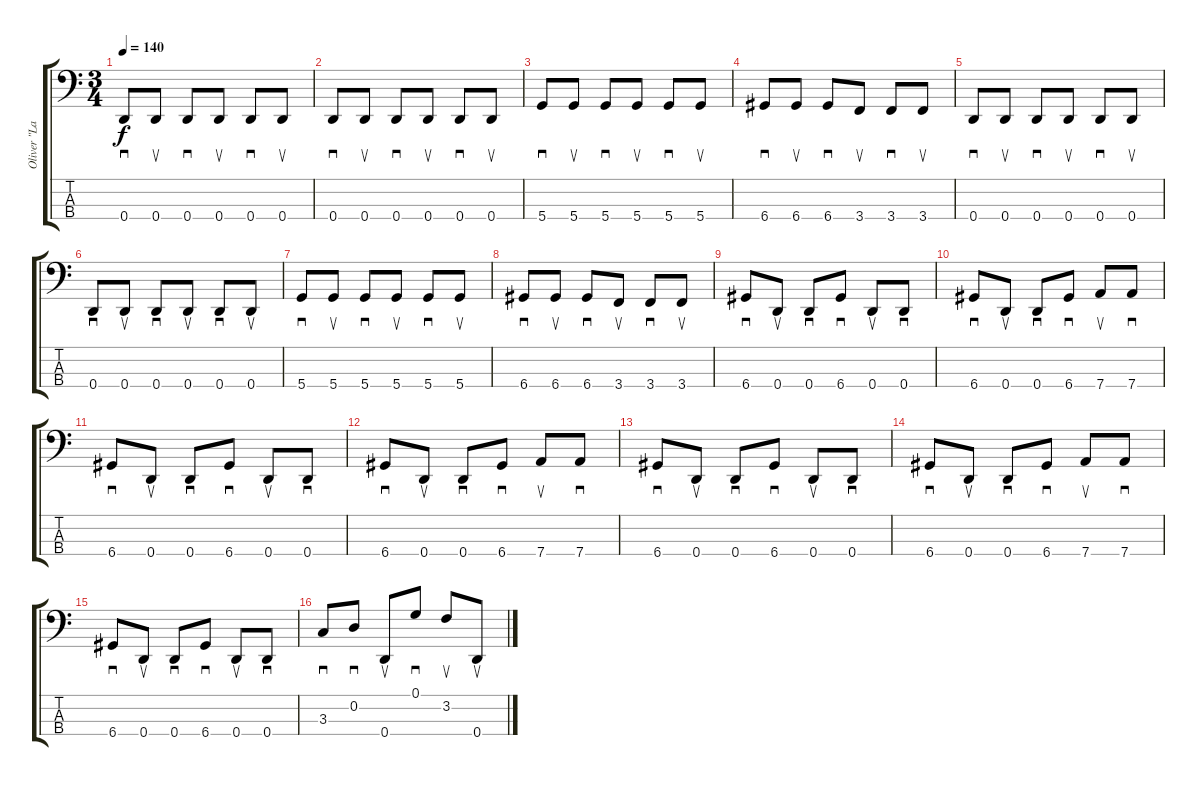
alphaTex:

\track ("Oliver \"Lars\" Riedel" "Oliver \"La") {instrument electricbassfinger}
\staff {score tabs}
\tuning (G2 D2 A1 D1) {hide}
\ts (3 4)
\tempo 140
\clef f4
\ks c
0.4.8{sd dy f} 0.4.8{su} 0.4.8{sd} 0.4.8{su} 0.4.8{sd} 0.4.8{su} |
0.4.8{sd} 0.4.8{su} 0.4.8{sd} 0.4.8{su} 0.4.8{sd} 0.4.8{su} |
5.4.8{sd} 5.4.8{su} 5.4.8{sd} 5.4.8{su} 5.4.8{sd} 5.4.8{su} |
6.4.8{sd} 6.4.8{su} 6.4.8{sd} 3.4.8{su} 3.4.8{sd} 3.4.8{su} |
0.4.8{sd} 0.4.8{su} 0.4.8{sd} 0.4.8{su} 0.4.8{sd} 0.4.8{su} |
0.4.8{sd} 0.4.8{su} 0.4.8{sd} 0.4.8{su} 0.4.8{sd} 0.4.8{su} |
5.4.8{sd} 5.4.8{su} 5.4.8{sd} 5.4.8{su} 5.4.8{sd} 5.4.8{su} |
6.4.8{sd} 6.4.8{su} 6.4.8{sd} 3.4.8{su} 3.4.8{sd} 3.4.8{su} |
6.4.8{sd} 0.4.8{su} 0.4.8{sd} 6.4.8{sd} 0.4.8{su} 0.4.8{sd} |
6.4.8{sd} 0.4.8{su} 0.4.8{sd} 6.4.8{sd} 7.4.8{su} 7.4.8{sd} |
6.4.8{sd} 0.4.8{su} 0.4.8{sd} 6.4.8{sd} 0.4.8{su} 0.4.8{sd} |
6.4.8{sd} 0.4.8{su} 0.4.8{sd} 6.4.8{sd} 7.4.8{su} 7.4.8{sd} |
6.4.8{sd} 0.4.8{su} 0.4.8{sd} 6.4.8{sd} 0.4.8{su} 0.4.8{sd} |
6.4.8{sd} 0.4.8{su} 0.4.8{sd} 6.4.8{sd} 7.4.8{su} 7.4.8{sd} |
6.4.8{sd} 0.4.8{su} 0.4.8{sd} 6.4.8{sd} 0.4.8{su} 0.4.8{sd} |
3.3.8{sd} 0.2.8{sd} 0.4.8{su} 0.1.8{sd} 3.2.8{su} 0.4.8{su}
